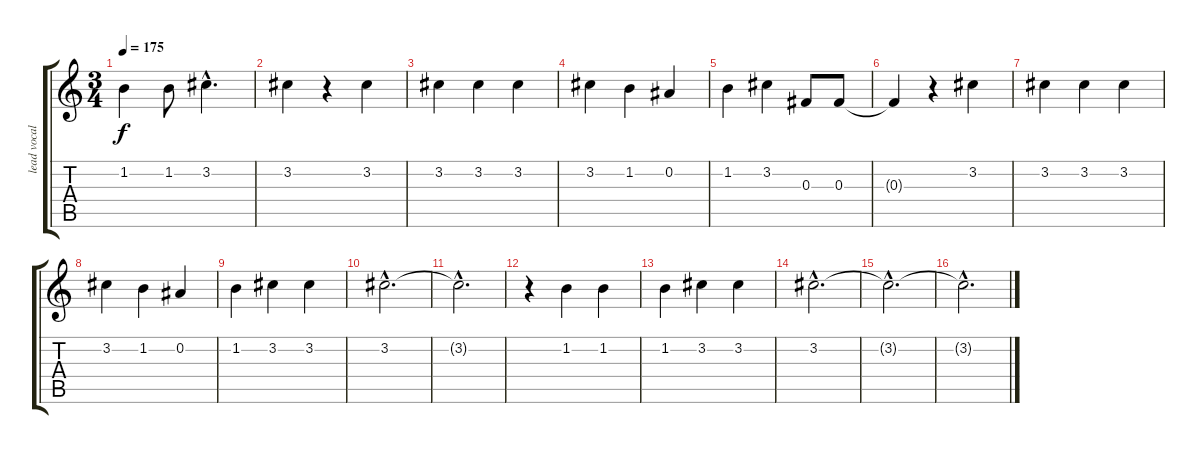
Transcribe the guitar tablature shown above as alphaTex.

\track ("lead vocals" "lead vocal") {instrument acousticguitarsteel}
\staff {score tabs}
\tuning (Eb4 Bb3 Gb3 Db3 Ab2 Eb2) {hide}
\ts (3 4)
\tempo 175
\clef g2
\ks c
1.2.4{dy f} 1.2.8 3.2{hac}.4{d} |
3.2.4 r.4 3.2.4 |
3.2.4 3.2.4 3.2.4 |
3.2.4 1.2.4 0.2.4 |
1.2.4 3.2.4 0.3.8 0.3.8 |
0.3{t}.4 r.4 3.2.4 |
3.2.4 3.2.4 3.2.4 |
3.2.4 1.2.4 0.2.4 |
1.2.4 3.2.4 3.2.4 |
3.2{hac}.2{d} |
3.2{hac t}.2{d} |
r.4 1.2.4 1.2.4 |
1.2.4 3.2.4 3.2.4 |
3.2{hac}.2{d} |
3.2{hac t}.2{d} |
3.2{hac t}.2{d}
